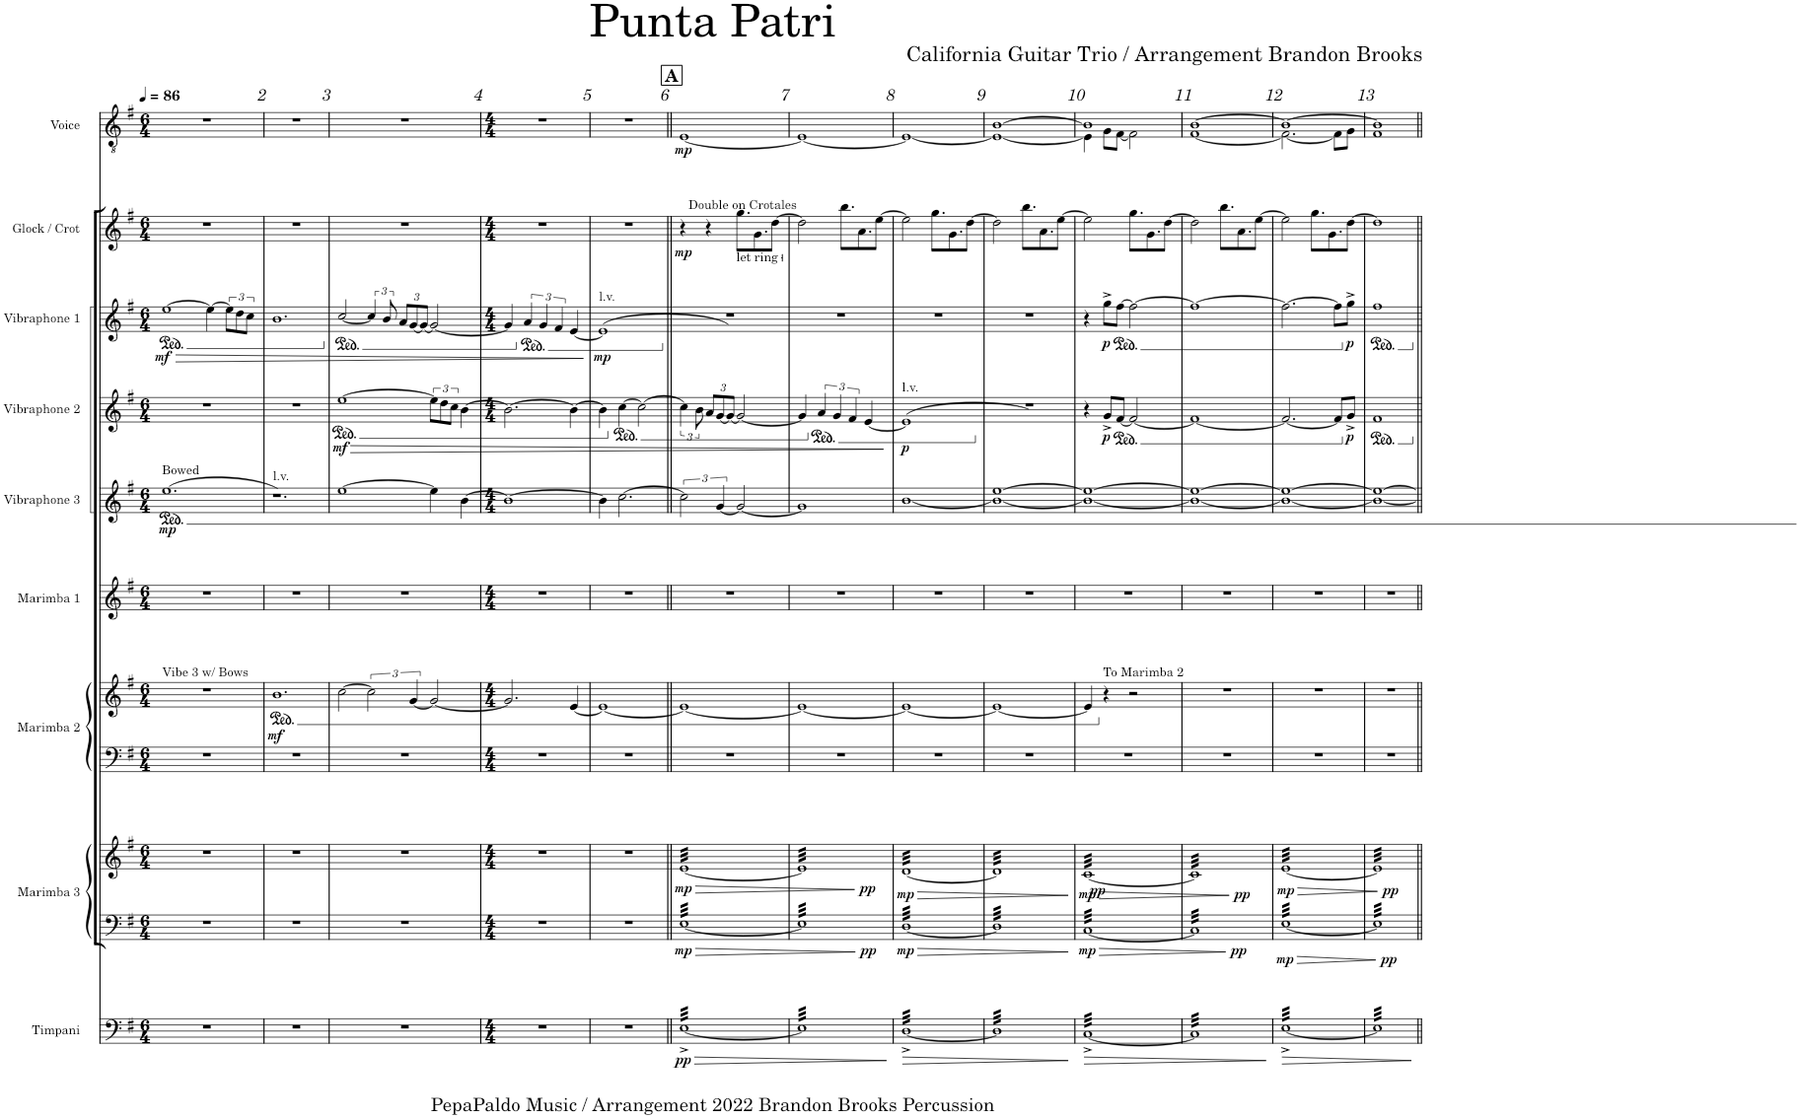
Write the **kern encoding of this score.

**kern	**dynam	**kern	**kern	**dynam	**kern	**kern	**dynam	**kern	**kern	**dynam	**kern	**dynam	**kern	**dynam	**kern	**dynam	**kern	**dynam
*part9	*part9	*part8	*part8	*part8	*part7	*part7	*part7	*part6	*part5	*part5	*part4	*part4	*part3	*part3	*part2	*part2	*part1	*part1
*staff11	*staff11	*staff10	*staff9	*staff9/10	*staff8	*staff7	*staff7/8	*staff6	*staff5	*staff5	*staff4	*staff4	*staff3	*staff3	*staff2	*staff2	*staff1	*staff1
*I"Timpani	*	*I"Marimba 3	*	*	*I"Marimba 2	*	*	*I"Marimba 1	*I"Vibraphone 3	*	*I"Vibraphone 2	*	*I"Vibraphone 1	*	*I"Glock / Crot	*	*I"Voice	*
*I'Timp.	*	*I'Mrm. 3	*	*	*I'Mrm. 2	*	*	*I'Mrm. 1	*I'Vib. 3	*	*I'Vib. 2	*	*I'Vib. 1	*	*I'Glock / Crot	*	*I'V.	*
*clefF4	*	*clefF4	*clefG2	*	*clefF4	*clefG2	*	*clefG2	*clefG2	*	*clefG2	*	*clefG2	*	*clefG2	*	*clefGv2	*
*	*	*	*	*	*	*	*	*	*	*	*	*	*	*	*Trd-14c-24	*	*	*
*k[f#]	*	*k[f#]	*k[f#]	*	*k[f#]	*k[f#]	*	*k[f#]	*k[f#]	*	*k[f#]	*	*k[f#]	*	*k[f#]	*	*k[f#]	*
*M6/4	*	*M6/4	*M6/4	*	*M6/4	*M6/4	*	*M6/4	*M6/4	*	*M6/4	*	*M6/4	*	*M6/4	*	*M6/4	*
*MM86	*	*MM86	*MM86	*	*MM86	*MM86	*	*MM86	*MM86	*	*MM86	*	*MM86	*	*MM86	*	*MM86	*
*	*	*	*	*	*	*	*	*	*	*	*	*	*ped	*	*	*	*	*
=1	=1	=1	=1	=1	=1	=1	=1	=1	=1	=1	=1	=1	=1	=1	=1	=1	=1	=1
!	!	!	!	!	!	!	!	!	!LO:TX:a:t=Bowed	!	!	!	!	!	!	!	!	!
!	!	!	!	!	!	!LO:TX:a:t=Vibe 3 w/ Bows	!	!	!	!	!	!	!	!	!	!	!	!
!	!	!	!	!	!	!	!	!	!	!LO:DY:b	!	!	!	!LO:DY:b	!	!	!	!
1.r	.	1.r	1.r	.	1.r	1.r	.	1.r	(>1.ee	mp	1.r	.	[1ee	mf	1.r	.	1.r	.
!	!	!	!	!	!	!	!	!	!	!	!	!	!	!LO:HP:b	!	!	!	!
.	.	.	.	.	.	.	.	.	.	.	.	.	4ee\_	>	.	.	.	.
.	.	.	.	.	.	.	.	.	.	.	.	.	12ee\L]	.	.	.	.	.
.	.	.	.	.	.	.	.	.	.	.	.	.	12dd\	.	.	.	.	.
.	.	.	.	.	.	.	.	.	.	.	.	.	12cc\J	.	.	.	.	.
=2	=2	=2	=2	=2	=2	=2	=2	=2	=2	=2	=2	=2	=2	=2	=2	=2	=2	=2
*	*	*	*	*	*	*ped	*	*	*	*	*	*	*	*	*	*	*	*
!	!	!	!	!	!	!	!	!	!LO:TX:a:t=l.v.	!	!	!	!	!	!	!	!	!
!	!	!	!	!	!	!	!LO:DY:b	!	!	!	!	!	!	!	!	!	!	!
1.r	.	1.r	1.r	.	1.r	1.b	mf	1.r	1.r)	.	1.r	.	1.b	.	1.r	.	1.r	.
=3	=3	=3	=3	=3	=3	=3	=3	=3	=3	=3	=3	=3	=3	=3	=3	=3	=3	=3
*	*	*	*	*	*	*	*	*	*	*	*ped	*	*	*	*	*	*	*
*	*	*	*	*	*	*	*	*	*	*	*	*	*Xped	*	*	*	*	*
*	*	*	*	*	*	*	*	*	*	*	*	*	*ped	*	*	*	*	*
!	!	!	!	!	!	!	!	!	!	!	!	!LO:DY:b	!	!	!	!	!	!
1.r	.	1.r	1.r	.	1.r	[2cc\	.	1.r	[1ee	.	[1ee	mf	[2cc/	.	1.r	.	1.r	.
.	.	.	.	.	.	3cc\]	.	.	.	.	.	.	6cc/]	.	.	.	.	.
.	.	.	.	.	.	.	.	.	.	.	.	.	12b/	.	.	.	.	.
*	*	*	*	*	*	*	*	*	*	*	*	*	*Xbrackettup	*	*	*	*	*
.	.	.	.	.	.	.	.	.	.	.	.	.	12a/L	.	.	.	.	.
.	.	.	.	.	.	[6g/	.	.	.	.	.	.	[12g/	.	.	.	.	.
.	.	.	.	.	.	.	.	.	.	.	.	.	12g/J_	.	.	.	.	.
!	!	!	!	!	!	!	!	!	!	!	!	!LO:HP:b	!	!	!	!	!	!
.	.	.	.	.	.	2g/_	.	.	4ee\]	.	12ee\L]	>	2g/_	.	.	.	.	.
.	.	.	.	.	.	.	.	.	.	.	12dd\	.	.	.	.	.	.	.
.	.	.	.	.	.	.	.	.	.	.	12cc\J	.	.	.	.	.	.	.
.	.	.	.	.	.	.	.	.	[4b\	.	[4b\	.	.	.	.	.	.	.
=4	=4	=4	=4	=4	=4	=4	=4	=4	=4	=4	=4	=4	=4	=4	=4	=4	=4	=4
*M4/4	*	*M4/4	*M4/4	*	*M4/4	*M4/4	*	*M4/4	*M4/4	*	*M4/4	*	*M4/4	*	*M4/4	*	*M4/4	*
1r	.	1r	1r	.	1r	2.g/]	.	1r	1b_	.	2.b\_	.	4g/]	.	1r	.	1r	.
*	*	*	*	*	*	*	*	*	*	*	*	*	*Xped	*	*	*	*	*
*	*	*	*	*	*	*	*	*	*	*	*	*	*ped	*	*	*	*	*
*	*	*	*	*	*	*	*	*	*	*	*	*	*brackettup	*	*	*	*	*
.	.	.	.	.	.	.	.	.	.	.	.	.	6a/	.	.	.	.	.
.	.	.	.	.	.	.	.	.	.	.	.	.	6g/	.	.	.	.	.
.	.	.	.	.	.	.	.	.	.	.	.	.	6f#/	.	.	.	.	.
.	.	.	.	.	.	[4e/	.	.	.	.	4b\_	.	[4e/	.	.	.	.	.
.	.	.	.	.	.	.	.	.	.	.	.	.	.	]	.	.	.	.
=5	=5	=5	=5	=5	=5	=5	=5	=5	=5	=5	=5	=5	=5	=5	=5	=5	=5	=5
!	!	!	!	!	!	!	!	!	!	!	!	!	!LO:TX:a:t=l.v.	!	!	!	!	!
!	!	!	!	!	!	!	!	!	!	!	!	!	!	!LO:DY:b	!	!	!	!
1r	.	1r	1r	.	1r	1e_	.	1r	4b\]	.	4b\]	.	(>1e]	mp	1r	.	1r	.
*	*	*	*	*	*	*	*	*	*	*	*Xped	*	*	*	*	*	*	*
*	*	*	*	*	*	*	*	*	*	*	*ped	*	*	*	*	*	*	*
.	.	.	.	.	.	.	.	.	[2.cc\	.	[4cc\	.	.	.	.	.	.	.
.	.	.	.	.	.	.	.	.	.	.	2cc\_	.	.	.	.	.	.	.
!!LO:REH:place=s1:a:B:cj:fs=14:t=A
=6||	=6||	=6||	=6||	=6||	=6||	=6||	=6||	=6||	=6||	=6||	=6||	=6||	=6||	=6||	=6||	=6||	=6||	=6||
!	!LO:HP:b	!	!	!LO:HP:b	!	!	!	!	!	!	!	!	!	!	!	!	!	!
*	*	*	*	*	*	*	*	*	*	*	*	*	*Xped	*	*	*	*	*
*	*	*	*	*	*	*	*	*	*	*	*	*	*	*	*	*	*^	*
!	!LO:DY:n=1:b	!	!	!LO:DY:n=1:b=2	!	!	!	!	!	!	!	!	!	!	!	!	!	!	!
!	!	!	!	!LO:DY:n=2:b	!	!	!	!	!	!	!	!	!	!	!	!LO:DY:b	!	!	!LO:DY:b
*tremolo	*	*	*	*	*	*	*	*	*	*	*	*	*	*	*	*	*	*	*
*	*	*tremolo	*	*	*	*	*	*	*	*	*	*	*	*	*	*	*	*	*
*	*	*	*tremolo	*	*	*	*	*	*	*	*	*	*	*	*	*	*	*	*
[32E^LLL	> pp	[32ELLL	[32eLLL	> mp mp	1r	1e_	.	1r	3cc\]	.	6cc\]	.	1r)	.	4r	mp	1ryy	[1E	mp
32E^	.	32E	32e	.	.	.	.	.	.	.	.	.	.	.	.	.	.	.	.
32E^	.	32E	32e	.	.	.	.	.	.	.	.	.	.	.	.	.	.	.	.
32E^	.	32E	32e	.	.	.	.	.	.	.	.	.	.	.	.	.	.	.	.
32E^	.	32E	32e	.	.	.	.	.	.	.	.	.	.	.	.	.	.	.	.
32E^	.	32E	32e	.	.	.	.	.	.	.	.	.	.	.	.	.	.	.	.
.	.	.	.	.	.	.	.	.	.	.	12b\	.	.	.	.	.	.	.	.
32E^	.	32E	32e	.	.	.	.	.	.	.	.	.	.	.	.	.	.	.	.
32E^	.	32E	32e	.	.	.	.	.	.	.	.	.	.	.	.	.	.	.	.
*	*	*	*	*	*	*	*	*	*	*	*Xbrackettup	*	*	*	*	*	*	*	*
32E^	.	32E	32e	.	.	.	.	.	.	.	12a/L	.	.	.	4r	.	.	.	.
32E^	.	32E	32e	.	.	.	.	.	.	.	.	.	.	.	.	.	.	.	.
32E^	.	32E	32e	.	.	.	.	.	.	.	.	.	.	.	.	.	.	.	.
.	.	.	.	.	.	.	.	.	[6g/	.	[12g/	.	.	.	.	.	.	.	.
32E^	.	32E	32e	.	.	.	.	.	.	.	.	.	.	.	.	.	.	.	.
32E^	.	32E	32e	.	.	.	.	.	.	.	.	.	.	.	.	.	.	.	.
32E^	.	32E	32e	.	.	.	.	.	.	.	.	.	.	.	.	.	.	.	.
.	.	.	.	.	.	.	.	.	.	.	12g/J_	.	.	.	.	.	.	.	.
32E^	.	32E	32e	.	.	.	.	.	.	.	.	.	.	.	.	.	.	.	.
32E^	.	32E	32e	.	.	.	.	.	.	.	.	.	.	.	.	.	.	.	.
!	!	!	!	!	!	!	!	!	!	!	!	!	!	!	!LO:TX:a:t=Double on Crotales	!	!	!	!
!	!	!	!	!	!	!	!	!	!	!	!	!	!	!	!LO:TX:b:t=let ring	!	!	!	!
32E^	.	32E	32e	.	.	.	.	.	2g/_	.	2g/_	.	.	.	8.gg\L	.	.	.	.
32E^	.	32E	32e	.	.	.	.	.	.	.	.	.	.	.	.	.	.	.	.
32E^	.	32E	32e	.	.	.	.	.	.	.	.	.	.	.	.	.	.	.	.
32E^	.	32E	32e	.	.	.	.	.	.	.	.	.	.	.	.	.	.	.	.
32E^	.	32E	32e	.	.	.	.	.	.	.	.	.	.	.	.	.	.	.	.
32E^	.	32E	32e	.	.	.	.	.	.	.	.	.	.	.	.	.	.	.	.
32E^	.	32E	32e	.	.	.	.	.	.	.	.	.	.	.	8.g\	.	.	.	.
32E^	.	32E	32e	.	.	.	.	.	.	.	.	.	.	.	.	.	.	.	.
32E^	.	32E	32e	.	.	.	.	.	.	.	.	.	.	.	.	.	.	.	.
32E^	.	32E	32e	.	.	.	.	.	.	.	.	.	.	.	.	.	.	.	.
32E^	.	32E	32e	.	.	.	.	.	.	.	.	.	.	.	.	.	.	.	.
32E^	.	32E	32e	.	.	.	.	.	.	.	.	.	.	.	.	.	.	.	.
32E^	.	32E	32e	.	.	.	.	.	.	.	.	.	.	.	[8dd\J	.	.	.	.
32E^	.	32E	32e	.	.	.	.	.	.	.	.	.	.	.	.	.	.	.	.
32E^	.	32E	32e	.	.	.	.	.	.	.	.	.	.	.	.	.	.	.	.
32E^JJJ	.	32EJJJ	32eJJJ	.	.	.	.	.	.	.	.	.	.	.	.	.	.	.	.
*	*	*	*	*	*	*	*	*	*	*	*	*	*	*	*	*	*v	*v	*
.	.	.	.	]	.	.	.	.	.	.	.	.	.	.	.	.	.	.
=7	=7	=7	=7	=7	=7	=7	=7	=7	=7	=7	=7	=7	=7	=7	=7	=7	=7	=7
*	*	*	*	*	*	*	*	*	*	*	*	*	*	*	*	*	*^	*
!	!	!	!	!LO:DY:b=2	!	!	!	!	!	!	!	!	!	!	!	!	!	!	!
!	!	!	!	!LO:DY:n=1:b	!	!	!	!	!	!	!	!	!	!	!	!	!	!	!
32E]LLL	.	32E]LLL	32e]LLL	pp pp	1r	1e_	.	1r	1g]	.	4g/]	.	1r	.	2dd\]	.	1ryy	1E_	.
32E	.	32E	32e	.	.	.	.	.	.	.	.	.	.	.	.	.	.	.	.
32E	.	32E	32e	.	.	.	.	.	.	.	.	.	.	.	.	.	.	.	.
32E	.	32E	32e	.	.	.	.	.	.	.	.	.	.	.	.	.	.	.	.
32E	.	32E	32e	.	.	.	.	.	.	.	.	.	.	.	.	.	.	.	.
32E	.	32E	32e	.	.	.	.	.	.	.	.	.	.	.	.	.	.	.	.
32E	.	32E	32e	.	.	.	.	.	.	.	.	.	.	.	.	.	.	.	.
32E	.	32E	32e	.	.	.	.	.	.	.	.	.	.	.	.	.	.	.	.
*	*	*	*	*	*	*	*	*	*	*	*Xped	*	*	*	*	*	*	*	*
*	*	*	*	*	*	*	*	*	*	*	*ped	*	*	*	*	*	*	*	*
*	*	*	*	*	*	*	*	*	*	*	*brackettup	*	*	*	*	*	*	*	*
32E	.	32E	32e	.	.	.	.	.	.	.	6a/	.	.	.	.	.	.	.	.
32E	.	32E	32e	.	.	.	.	.	.	.	.	.	.	.	.	.	.	.	.
32E	.	32E	32e	.	.	.	.	.	.	.	.	.	.	.	.	.	.	.	.
32E	.	32E	32e	.	.	.	.	.	.	.	.	.	.	.	.	.	.	.	.
32E	.	32E	32e	.	.	.	.	.	.	.	.	.	.	.	.	.	.	.	.
32E	.	32E	32e	.	.	.	.	.	.	.	.	.	.	.	.	.	.	.	.
.	.	.	.	.	.	.	.	.	.	.	6g/	.	.	.	.	.	.	.	.
32E	.	32E	32e	.	.	.	.	.	.	.	.	.	.	.	.	.	.	.	.
32E	.	32E	32e	.	.	.	.	.	.	.	.	.	.	.	.	.	.	.	.
32E	.	32E	32e	.	.	.	.	.	.	.	.	.	.	.	8.bb\L	.	.	.	.
32E	.	32E	32e	.	.	.	.	.	.	.	.	.	.	.	.	.	.	.	.
32E	.	32E	32e	.	.	.	.	.	.	.	.	.	.	.	.	.	.	.	.
.	.	.	.	.	.	.	.	.	.	.	6f#/	.	.	.	.	.	.	.	.
32E	.	32E	32e	.	.	.	.	.	.	.	.	.	.	.	.	.	.	.	.
32E	.	32E	32e	.	.	.	.	.	.	.	.	.	.	.	.	.	.	.	.
32E	.	32E	32e	.	.	.	.	.	.	.	.	.	.	.	.	.	.	.	.
32E	.	32E	32e	.	.	.	.	.	.	.	.	.	.	.	8.a\	.	.	.	.
32E	.	32E	32e	.	.	.	.	.	.	.	.	.	.	.	.	.	.	.	.
32E	.	32E	32e	.	.	.	.	.	.	.	[4e/	.	.	.	.	.	.	.	.
32E	.	32E	32e	.	.	.	.	.	.	.	.	.	.	.	.	.	.	.	.
32E	.	32E	32e	.	.	.	.	.	.	.	.	.	.	.	.	.	.	.	.
32E	.	32E	32e	.	.	.	.	.	.	.	.	.	.	.	.	.	.	.	.
32E	.	32E	32e	.	.	.	.	.	.	.	.	.	.	.	[8ee\J	.	.	.	.
32E	.	32E	32e	.	.	.	.	.	.	.	.	.	.	.	.	.	.	.	.
32E	.	32E	32e	.	.	.	.	.	.	.	.	.	.	.	.	.	.	.	.
32EJJJ	.	32EJJJ	32eJJJ	.	.	.	.	.	.	.	.	.	.	.	.	.	.	.	.
*	*	*	*	*	*	*	*	*	*	*	*	*	*	*	*	*	*v	*v	*
.	]	.	.	.	.	.	.	.	.	.	.	]	.	.	.	.	.	.
=8	=8	=8	=8	=8	=8	=8	=8	=8	=8	=8	=8	=8	=8	=8	=8	=8	=8	=8
!	!	!	!	!	!	!	!	!	!	!	!LO:TX:a:t=l.v.	!	!	!	!	!	!	!
!	!LO:HP:b	!	!	!LO:HP:b	!	!	!	!	!	!	!	!	!	!	!	!	!	!
*	*	*	*	*	*	*	*	*	*	*	*	*	*	*	*	*	*^	*
!	!	!	!	!LO:DY:n=1:b=2	!	!	!	!	!	!	!	!	!	!	!	!	!	!	!
!	!	!	!	!LO:DY:n=2:b	!	!	!	!	!	!	!	!LO:DY:b	!	!	!	!	!	!	!
[32D^LLL	>	[32DLLL	[32dLLL	> mp mp	1r	1e_	.	1r	[<1b	.	(>1e]	p	1r	.	2ee\]	.	1ryy	1E_	.
32D^	.	32D	32d	.	.	.	.	.	.	.	.	.	.	.	.	.	.	.	.
32D^	.	32D	32d	.	.	.	.	.	.	.	.	.	.	.	.	.	.	.	.
32D^	.	32D	32d	.	.	.	.	.	.	.	.	.	.	.	.	.	.	.	.
32D^	.	32D	32d	.	.	.	.	.	.	.	.	.	.	.	.	.	.	.	.
32D^	.	32D	32d	.	.	.	.	.	.	.	.	.	.	.	.	.	.	.	.
32D^	.	32D	32d	.	.	.	.	.	.	.	.	.	.	.	.	.	.	.	.
32D^	.	32D	32d	.	.	.	.	.	.	.	.	.	.	.	.	.	.	.	.
32D^	.	32D	32d	.	.	.	.	.	.	.	.	.	.	.	.	.	.	.	.
32D^	.	32D	32d	.	.	.	.	.	.	.	.	.	.	.	.	.	.	.	.
32D^	.	32D	32d	.	.	.	.	.	.	.	.	.	.	.	.	.	.	.	.
32D^	.	32D	32d	.	.	.	.	.	.	.	.	.	.	.	.	.	.	.	.
32D^	.	32D	32d	.	.	.	.	.	.	.	.	.	.	.	.	.	.	.	.
32D^	.	32D	32d	.	.	.	.	.	.	.	.	.	.	.	.	.	.	.	.
32D^	.	32D	32d	.	.	.	.	.	.	.	.	.	.	.	.	.	.	.	.
32D^	.	32D	32d	.	.	.	.	.	.	.	.	.	.	.	.	.	.	.	.
32D^	.	32D	32d	.	.	.	.	.	.	.	.	.	.	.	8.gg\L	.	.	.	.
32D^	.	32D	32d	.	.	.	.	.	.	.	.	.	.	.	.	.	.	.	.
32D^	.	32D	32d	.	.	.	.	.	.	.	.	.	.	.	.	.	.	.	.
32D^	.	32D	32d	.	.	.	.	.	.	.	.	.	.	.	.	.	.	.	.
32D^	.	32D	32d	.	.	.	.	.	.	.	.	.	.	.	.	.	.	.	.
32D^	.	32D	32d	.	.	.	.	.	.	.	.	.	.	.	.	.	.	.	.
32D^	.	32D	32d	.	.	.	.	.	.	.	.	.	.	.	8.g\	.	.	.	.
32D^	.	32D	32d	.	.	.	.	.	.	.	.	.	.	.	.	.	.	.	.
32D^	.	32D	32d	.	.	.	.	.	.	.	.	.	.	.	.	.	.	.	.
32D^	.	32D	32d	.	.	.	.	.	.	.	.	.	.	.	.	.	.	.	.
32D^	.	32D	32d	.	.	.	.	.	.	.	.	.	.	.	.	.	.	.	.
32D^	.	32D	32d	.	.	.	.	.	.	.	.	.	.	.	.	.	.	.	.
32D^	.	32D	32d	.	.	.	.	.	.	.	.	.	.	.	[8dd\J	.	.	.	.
32D^	.	32D	32d	.	.	.	.	.	.	.	.	.	.	.	.	.	.	.	.
32D^	.	32D	32d	.	.	.	.	.	.	.	.	.	.	.	.	.	.	.	.
32D^JJJ	.	32DJJJ	32dJJJ	.	.	.	.	.	.	.	.	.	.	.	.	.	.	.	.
=9	=9	=9	=9	=9	=9	=9	=9	=9	=9	=9	=9	=9	=9	=9	=9	=9	=9	=9	=9
*	*	*	*	*	*	*	*	*	*	*	*Xped	*	*	*	*	*	*	*	*
!	!	!	!	!LO:DY:b	!	!	!	!	!	!	!	!	!	!	!	!	!	!	!
32D]LLL	.	32D]LLL	32d]LLL	pp	1r	1e_	.	1r	1b_ [1ee	.	1r)	.	1r	.	2dd\]	.	1ryy	1E_ [>1B	.
32D	.	32D	32d	.	.	.	.	.	.	.	.	.	.	.	.	.	.	.	.
32D	.	32D	32d	.	.	.	.	.	.	.	.	.	.	.	.	.	.	.	.
32D	.	32D	32d	.	.	.	.	.	.	.	.	.	.	.	.	.	.	.	.
32D	.	32D	32d	.	.	.	.	.	.	.	.	.	.	.	.	.	.	.	.
32D	.	32D	32d	.	.	.	.	.	.	.	.	.	.	.	.	.	.	.	.
32D	.	32D	32d	.	.	.	.	.	.	.	.	.	.	.	.	.	.	.	.
32D	.	32D	32d	.	.	.	.	.	.	.	.	.	.	.	.	.	.	.	.
32D	.	32D	32d	.	.	.	.	.	.	.	.	.	.	.	.	.	.	.	.
32D	.	32D	32d	.	.	.	.	.	.	.	.	.	.	.	.	.	.	.	.
32D	.	32D	32d	.	.	.	.	.	.	.	.	.	.	.	.	.	.	.	.
32D	.	32D	32d	.	.	.	.	.	.	.	.	.	.	.	.	.	.	.	.
32D	.	32D	32d	.	.	.	.	.	.	.	.	.	.	.	.	.	.	.	.
32D	.	32D	32d	.	.	.	.	.	.	.	.	.	.	.	.	.	.	.	.
32D	.	32D	32d	.	.	.	.	.	.	.	.	.	.	.	.	.	.	.	.
32D	.	32D	32d	.	.	.	.	.	.	.	.	.	.	.	.	.	.	.	.
32D	.	32D	32d	.	.	.	.	.	.	.	.	.	.	.	8.bb\L	.	.	.	.
32D	.	32D	32d	.	.	.	.	.	.	.	.	.	.	.	.	.	.	.	.
32D	.	32D	32d	.	.	.	.	.	.	.	.	.	.	.	.	.	.	.	.
32D	.	32D	32d	.	.	.	.	.	.	.	.	.	.	.	.	.	.	.	.
32D	.	32D	32d	.	.	.	.	.	.	.	.	.	.	.	.	.	.	.	.
32D	.	32D	32d	.	.	.	.	.	.	.	.	.	.	.	.	.	.	.	.
32D	.	32D	32d	.	.	.	.	.	.	.	.	.	.	.	8.a\	.	.	.	.
32D	.	32D	32d	.	.	.	.	.	.	.	.	.	.	.	.	.	.	.	.
32D	.	32D	32d	.	.	.	.	.	.	.	.	.	.	.	.	.	.	.	.
32D	.	32D	32d	.	.	.	.	.	.	.	.	.	.	.	.	.	.	.	.
32D	.	32D	32d	.	.	.	.	.	.	.	.	.	.	.	.	.	.	.	.
32D	.	32D	32d	.	.	.	.	.	.	.	.	.	.	.	.	.	.	.	.
32D	.	32D	32d	.	.	.	.	.	.	.	.	.	.	.	[8ee\J	.	.	.	.
32D	.	32D	32d	.	.	.	.	.	.	.	.	.	.	.	.	.	.	.	.
32D	.	32D	32d	.	.	.	.	.	.	.	.	.	.	.	.	.	.	.	.
32DJJJ	.	32DJJJ	32dJJJ	.	.	.	.	.	.	.	.	.	.	.	.	.	.	.	.
*	*	*	*	*	*	*	*	*	*	*	*	*	*	*	*	*	*v	*v	*
.	]	.	.	]	.	.	.	.	.	.	.	.	.	.	.	.	.	.
=10	=10	=10	=10	=10	=10	=10	=10	=10	=10	=10	=10	=10	=10	=10	=10	=10	=10	=10
!	!LO:HP:b	!	!	!LO:HP:b	!	!	!	!	!	!	!	!	!	!	!	!	!	!
*	*	*	*	*	*	*	*	*	*	*	*	*	*	*	*	*	*^	*
!	!	!	!	!LO:DY:n=1:b=2	!	!	!	!	!	!	!	!	!	!	!	!	!	!	!
!	!	!	!	!LO:DY:n=2:b	!	!	!	!	!	!	!	!	!	!	!	!	!	!	!
[32C^LLL	>	[32CLLL	[32cLLL	> mp mp	1r	4e/]	.	1r	1b_ 1ee_	.	4r	.	4r	.	2ee\]	.	1B]	4E\]	.
32C^	.	32C	32c	.	.	.	.	.	.	.	.	.	.	.	.	.	.	.	.
32C^	.	32C	32c	.	.	.	.	.	.	.	.	.	.	.	.	.	.	.	.
32C^	.	32C	32c	.	.	.	.	.	.	.	.	.	.	.	.	.	.	.	.
32C^	.	32C	32c	.	.	.	.	.	.	.	.	.	.	.	.	.	.	.	.
32C^	.	32C	32c	.	.	.	.	.	.	.	.	.	.	.	.	.	.	.	.
32C^	.	32C	32c	.	.	.	.	.	.	.	.	.	.	.	.	.	.	.	.
32C^	.	32C	32c	.	.	.	.	.	.	.	.	.	.	.	.	.	.	.	.
*	*	*	*	*	*	*Xped	*	*	*	*	*	*	*	*	*	*	*	*	*
!	!	!	!	!	!	!LO:TX:a:t=To Marimba 2	!	!	!	!	!	!	!	!	!	!	!	!	!
!	!	!	!	!	!	!	!	!	!	!	!	!LO:DY:b	!	!LO:DY:b	!	!	!	!	!
32C^	.	32C	32c	.	.	4r	.	.	.	.	8g^/L	p	8gg^\L	p	.	.	.	8G\L	.
32C^	.	32C	32c	.	.	.	.	.	.	.	.	.	.	.	.	.	.	.	.
32C^	.	32C	32c	.	.	.	.	.	.	.	.	.	.	.	.	.	.	.	.
32C^	.	32C	32c	.	.	.	.	.	.	.	.	.	.	.	.	.	.	.	.
*	*	*	*	*	*	*	*	*	*	*	*ped	*	*	*	*	*	*	*	*
*	*	*	*	*	*	*	*	*	*	*	*	*	*ped	*	*	*	*	*	*
32C^	.	32C	32c	.	.	.	.	.	.	.	[8f#/J	.	[8ff#\J	.	.	.	.	[8F#\J	.
32C^	.	32C	32c	.	.	.	.	.	.	.	.	.	.	.	.	.	.	.	.
32C^	.	32C	32c	.	.	.	.	.	.	.	.	.	.	.	.	.	.	.	.
32C^	.	32C	32c	.	.	.	.	.	.	.	.	.	.	.	.	.	.	.	.
32C^	.	32C	32c	.	.	2r	.	.	.	.	2f#/_	.	2ff#\_	.	8.gg\L	.	.	2F#\]	.
32C^	.	32C	32c	.	.	.	.	.	.	.	.	.	.	.	.	.	.	.	.
32C^	.	32C	32c	.	.	.	.	.	.	.	.	.	.	.	.	.	.	.	.
32C^	.	32C	32c	.	.	.	.	.	.	.	.	.	.	.	.	.	.	.	.
32C^	.	32C	32c	.	.	.	.	.	.	.	.	.	.	.	.	.	.	.	.
32C^	.	32C	32c	.	.	.	.	.	.	.	.	.	.	.	.	.	.	.	.
32C^	.	32C	32c	.	.	.	.	.	.	.	.	.	.	.	8.g\	.	.	.	.
32C^	.	32C	32c	.	.	.	.	.	.	.	.	.	.	.	.	.	.	.	.
32C^	.	32C	32c	.	.	.	.	.	.	.	.	.	.	.	.	.	.	.	.
32C^	.	32C	32c	.	.	.	.	.	.	.	.	.	.	.	.	.	.	.	.
32C^	.	32C	32c	.	.	.	.	.	.	.	.	.	.	.	.	.	.	.	.
32C^	.	32C	32c	.	.	.	.	.	.	.	.	.	.	.	.	.	.	.	.
32C^	.	32C	32c	.	.	.	.	.	.	.	.	.	.	.	[8dd\J	.	.	.	.
32C^	.	32C	32c	.	.	.	.	.	.	.	.	.	.	.	.	.	.	.	.
32C^	.	32C	32c	.	.	.	.	.	.	.	.	.	.	.	.	.	.	.	.
32C^JJJ	.	32CJJJ	32cJJJ	.	.	.	.	.	.	.	.	.	.	.	.	.	.	.	.
*	*	*	*	*	*	*	*	*	*	*	*	*	*	*	*	*	*v	*v	*
.	.	.	.	]	.	.	.	.	.	.	.	.	.	.	.	.	.	.
=11	=11	=11	=11	=11	=11	=11	=11	=11	=11	=11	=11	=11	=11	=11	=11	=11	=11	=11
*	*	*	*	*	*	*	*	*	*	*	*	*	*	*	*	*	*^	*
!	!	!	!	!LO:DY:b=2	!	!	!	!	!	!	!	!	!	!	!	!	!	!	!
!	!	!	!	!LO:DY:n=1:b	!	!	!	!	!	!	!	!	!	!	!	!	!	!	!
32C]LLL	.	32C]LLL	32c]LLL	pp pp	1r	1r	.	1r	1b_ 1ee_	.	1f#_	.	1ff#_	.	2dd\]	.	[1B	[1F#	.
32C	.	32C	32c	.	.	.	.	.	.	.	.	.	.	.	.	.	.	.	.
32C	.	32C	32c	.	.	.	.	.	.	.	.	.	.	.	.	.	.	.	.
32C	.	32C	32c	.	.	.	.	.	.	.	.	.	.	.	.	.	.	.	.
32C	.	32C	32c	.	.	.	.	.	.	.	.	.	.	.	.	.	.	.	.
32C	.	32C	32c	.	.	.	.	.	.	.	.	.	.	.	.	.	.	.	.
32C	.	32C	32c	.	.	.	.	.	.	.	.	.	.	.	.	.	.	.	.
32C	.	32C	32c	.	.	.	.	.	.	.	.	.	.	.	.	.	.	.	.
32C	.	32C	32c	.	.	.	.	.	.	.	.	.	.	.	.	.	.	.	.
32C	.	32C	32c	.	.	.	.	.	.	.	.	.	.	.	.	.	.	.	.
32C	.	32C	32c	.	.	.	.	.	.	.	.	.	.	.	.	.	.	.	.
32C	.	32C	32c	.	.	.	.	.	.	.	.	.	.	.	.	.	.	.	.
32C	.	32C	32c	.	.	.	.	.	.	.	.	.	.	.	.	.	.	.	.
32C	.	32C	32c	.	.	.	.	.	.	.	.	.	.	.	.	.	.	.	.
32C	.	32C	32c	.	.	.	.	.	.	.	.	.	.	.	.	.	.	.	.
32C	.	32C	32c	.	.	.	.	.	.	.	.	.	.	.	.	.	.	.	.
32C	.	32C	32c	.	.	.	.	.	.	.	.	.	.	.	8.bb\L	.	.	.	.
32C	.	32C	32c	.	.	.	.	.	.	.	.	.	.	.	.	.	.	.	.
32C	.	32C	32c	.	.	.	.	.	.	.	.	.	.	.	.	.	.	.	.
32C	.	32C	32c	.	.	.	.	.	.	.	.	.	.	.	.	.	.	.	.
32C	.	32C	32c	.	.	.	.	.	.	.	.	.	.	.	.	.	.	.	.
32C	.	32C	32c	.	.	.	.	.	.	.	.	.	.	.	.	.	.	.	.
32C	.	32C	32c	.	.	.	.	.	.	.	.	.	.	.	8.a\	.	.	.	.
32C	.	32C	32c	.	.	.	.	.	.	.	.	.	.	.	.	.	.	.	.
32C	.	32C	32c	.	.	.	.	.	.	.	.	.	.	.	.	.	.	.	.
32C	.	32C	32c	.	.	.	.	.	.	.	.	.	.	.	.	.	.	.	.
32C	.	32C	32c	.	.	.	.	.	.	.	.	.	.	.	.	.	.	.	.
32C	.	32C	32c	.	.	.	.	.	.	.	.	.	.	.	.	.	.	.	.
32C	.	32C	32c	.	.	.	.	.	.	.	.	.	.	.	[8ee\J	.	.	.	.
32C	.	32C	32c	.	.	.	.	.	.	.	.	.	.	.	.	.	.	.	.
32C	.	32C	32c	.	.	.	.	.	.	.	.	.	.	.	.	.	.	.	.
32CJJJ	.	32CJJJ	32cJJJ	.	.	.	.	.	.	.	.	.	.	.	.	.	.	.	.
*	*	*	*	*	*	*	*	*	*	*	*	*	*	*	*	*	*v	*v	*
.	]	.	.	.	.	.	.	.	.	.	.	.	.	.	.	.	.	.
=12	=12	=12	=12	=12	=12	=12	=12	=12	=12	=12	=12	=12	=12	=12	=12	=12	=12	=12
!	!LO:HP:b	!	!	!LO:HP:b	!	!	!	!	!	!	!	!	!	!	!	!	!	!
*	*	*	*	*	*	*	*	*	*	*	*	*	*	*	*	*	*^	*
!	!	!	!	!LO:DY:n=1:b=2	!	!	!	!	!	!	!	!	!	!	!	!	!	!	!
!	!	!	!	!LO:DY:n=2:b	!	!	!	!	!	!	!	!	!	!	!	!	!	!	!
[32E^LLL	>	[32ELLL	[32eLLL	> mp mp	1r	1r	.	1r	1b_ 1ee_	.	2.f#/_	.	2.ff#\_	.	2ee\]	.	1B_	2.F#\_	.
32E^	.	32E	32e	.	.	.	.	.	.	.	.	.	.	.	.	.	.	.	.
32E^	.	32E	32e	.	.	.	.	.	.	.	.	.	.	.	.	.	.	.	.
32E^	.	32E	32e	.	.	.	.	.	.	.	.	.	.	.	.	.	.	.	.
32E^	.	32E	32e	.	.	.	.	.	.	.	.	.	.	.	.	.	.	.	.
32E^	.	32E	32e	.	.	.	.	.	.	.	.	.	.	.	.	.	.	.	.
32E^	.	32E	32e	.	.	.	.	.	.	.	.	.	.	.	.	.	.	.	.
32E^	.	32E	32e	.	.	.	.	.	.	.	.	.	.	.	.	.	.	.	.
32E^	.	32E	32e	.	.	.	.	.	.	.	.	.	.	.	.	.	.	.	.
32E^	.	32E	32e	.	.	.	.	.	.	.	.	.	.	.	.	.	.	.	.
32E^	.	32E	32e	.	.	.	.	.	.	.	.	.	.	.	.	.	.	.	.
32E^	.	32E	32e	.	.	.	.	.	.	.	.	.	.	.	.	.	.	.	.
32E^	.	32E	32e	.	.	.	.	.	.	.	.	.	.	.	.	.	.	.	.
32E^	.	32E	32e	.	.	.	.	.	.	.	.	.	.	.	.	.	.	.	.
32E^	.	32E	32e	.	.	.	.	.	.	.	.	.	.	.	.	.	.	.	.
32E^	.	32E	32e	.	.	.	.	.	.	.	.	.	.	.	.	.	.	.	.
32E^	.	32E	32e	.	.	.	.	.	.	.	.	.	.	.	8.gg\L	.	.	.	.
32E^	.	32E	32e	.	.	.	.	.	.	.	.	.	.	.	.	.	.	.	.
32E^	.	32E	32e	.	.	.	.	.	.	.	.	.	.	.	.	.	.	.	.
32E^	.	32E	32e	.	.	.	.	.	.	.	.	.	.	.	.	.	.	.	.
32E^	.	32E	32e	.	.	.	.	.	.	.	.	.	.	.	.	.	.	.	.
32E^	.	32E	32e	.	.	.	.	.	.	.	.	.	.	.	.	.	.	.	.
32E^	.	32E	32e	.	.	.	.	.	.	.	.	.	.	.	8.g\	.	.	.	.
32E^	.	32E	32e	.	.	.	.	.	.	.	.	.	.	.	.	.	.	.	.
32E^	.	32E	32e	.	.	.	.	.	.	.	8f#/L]	.	8ff#\L]	.	.	.	.	8F#\L]	.
32E^	.	32E	32e	.	.	.	.	.	.	.	.	.	.	.	.	.	.	.	.
32E^	.	32E	32e	.	.	.	.	.	.	.	.	.	.	.	.	.	.	.	.
32E^	.	32E	32e	.	.	.	.	.	.	.	.	.	.	.	.	.	.	.	.
*	*	*	*	*	*	*	*	*	*	*	*Xped	*	*	*	*	*	*	*	*
*	*	*	*	*	*	*	*	*	*	*	*	*	*Xped	*	*	*	*	*	*
!	!	!	!	!	!	!	!	!	!	!	!	!LO:DY:b	!	!LO:DY:b	!	!	!	!	!
32E^	.	32E	32e	.	.	.	.	.	.	.	8g^/J	p	8gg^\J	p	[8dd\J	.	.	8G\J	.
32E^	.	32E	32e	.	.	.	.	.	.	.	.	.	.	.	.	.	.	.	.
32E^	.	32E	32e	.	.	.	.	.	.	.	.	.	.	.	.	.	.	.	.
32E^JJJ	.	32EJJJ	32eJJJ	.	.	.	.	.	.	.	.	.	.	.	.	.	.	.	.
*	*	*	*	*	*	*	*	*	*	*	*	*	*	*	*	*	*v	*v	*
.	.	.	.	]	.	.	.	.	.	.	.	.	.	.	.	.	.	.
=13	=13	=13	=13	=13	=13	=13	=13	=13	=13	=13	=13	=13	=13	=13	=13	=13	=13	=13
*	*	*	*	*	*	*	*	*	*	*	*ped	*	*	*	*	*	*	*
*	*	*	*	*	*	*	*	*	*	*	*	*	*ped	*	*	*	*	*
*	*	*	*	*	*	*	*	*	*	*	*	*	*	*	*	*	*^	*
!	!	!	!	!LO:DY:b=2	!	!	!	!	!	!	!	!	!	!	!	!	!	!	!
!	!	!	!	!LO:DY:n=1:b	!	!	!	!	!	!	!	!	!	!	!	!	!	!	!
32E]LLL	.	32E]LLL	32e]LLL	pp pp	1r	1r	.	1r	1b_ 1ee_	.	1f#	.	1ff#	.	1dd]	.	1B]	1F#	.
32E	.	32E	32e	.	.	.	.	.	.	.	.	.	.	.	.	.	.	.	.
32E	.	32E	32e	.	.	.	.	.	.	.	.	.	.	.	.	.	.	.	.
32E	.	32E	32e	.	.	.	.	.	.	.	.	.	.	.	.	.	.	.	.
32E	.	32E	32e	.	.	.	.	.	.	.	.	.	.	.	.	.	.	.	.
32E	.	32E	32e	.	.	.	.	.	.	.	.	.	.	.	.	.	.	.	.
32E	.	32E	32e	.	.	.	.	.	.	.	.	.	.	.	.	.	.	.	.
32E	.	32E	32e	.	.	.	.	.	.	.	.	.	.	.	.	.	.	.	.
32E	.	32E	32e	.	.	.	.	.	.	.	.	.	.	.	.	.	.	.	.
32E	.	32E	32e	.	.	.	.	.	.	.	.	.	.	.	.	.	.	.	.
32E	.	32E	32e	.	.	.	.	.	.	.	.	.	.	.	.	.	.	.	.
32E	.	32E	32e	.	.	.	.	.	.	.	.	.	.	.	.	.	.	.	.
32E	.	32E	32e	.	.	.	.	.	.	.	.	.	.	.	.	.	.	.	.
32E	.	32E	32e	.	.	.	.	.	.	.	.	.	.	.	.	.	.	.	.
32E	.	32E	32e	.	.	.	.	.	.	.	.	.	.	.	.	.	.	.	.
32E	.	32E	32e	.	.	.	.	.	.	.	.	.	.	.	.	.	.	.	.
32E	.	32E	32e	.	.	.	.	.	.	.	.	.	.	.	.	.	.	.	.
32E	.	32E	32e	.	.	.	.	.	.	.	.	.	.	.	.	.	.	.	.
32E	.	32E	32e	.	.	.	.	.	.	.	.	.	.	.	.	.	.	.	.
32E	.	32E	32e	.	.	.	.	.	.	.	.	.	.	.	.	.	.	.	.
32E	.	32E	32e	.	.	.	.	.	.	.	.	.	.	.	.	.	.	.	.
32E	.	32E	32e	.	.	.	.	.	.	.	.	.	.	.	.	.	.	.	.
32E	.	32E	32e	.	.	.	.	.	.	.	.	.	.	.	.	.	.	.	.
32E	.	32E	32e	.	.	.	.	.	.	.	.	.	.	.	.	.	.	.	.
32E	.	32E	32e	.	.	.	.	.	.	.	.	.	.	.	.	.	.	.	.
32E	.	32E	32e	.	.	.	.	.	.	.	.	.	.	.	.	.	.	.	.
32E	.	32E	32e	.	.	.	.	.	.	.	.	.	.	.	.	.	.	.	.
32E	.	32E	32e	.	.	.	.	.	.	.	.	.	.	.	.	.	.	.	.
32E	.	32E	32e	.	.	.	.	.	.	.	.	.	.	.	.	.	.	.	.
32E	.	32E	32e	.	.	.	.	.	.	.	.	.	.	.	.	.	.	.	.
32E	.	32E	32e	.	.	.	.	.	.	.	.	.	.	.	.	.	.	.	.
32EJJJ	.	32EJJJ	32eJJJ	.	.	.	.	.	.	.	.	.	.	.	.	.	.	.	.
*	*	*	*Xtremolo	*	*	*	*	*	*	*	*	*	*	*	*	*	*	*	*
*	*	*Xtremolo	*	*	*	*	*	*	*	*	*	*	*	*	*	*	*	*	*
*Xtremolo	*	*	*	*	*	*	*	*	*	*	*	*	*	*	*	*	*	*	*
*	*	*	*	*	*	*	*	*	*	*	*	*	*	*	*	*	*v	*v	*
.	]	.	.	.	.	.	.	.	.	.	.	.	.	.	.	.	.	.
*	*	*	*	*	*	*	*	*	*	*	*	*	*Xped	*	*	*	*	*
*	*	*	*	*	*	*	*	*	*	*	*Xped	*	*	*	*	*	*	*
=||	=||	=||	=||	=||	=||	=||	=||	=||	=||	=||	=||	=||	=||	=||	=||	=||	=||	=||
*-	*-	*-	*-	*-	*-	*-	*-	*-	*-	*-	*-	*-	*-	*-	*-	*-	*-	*-
